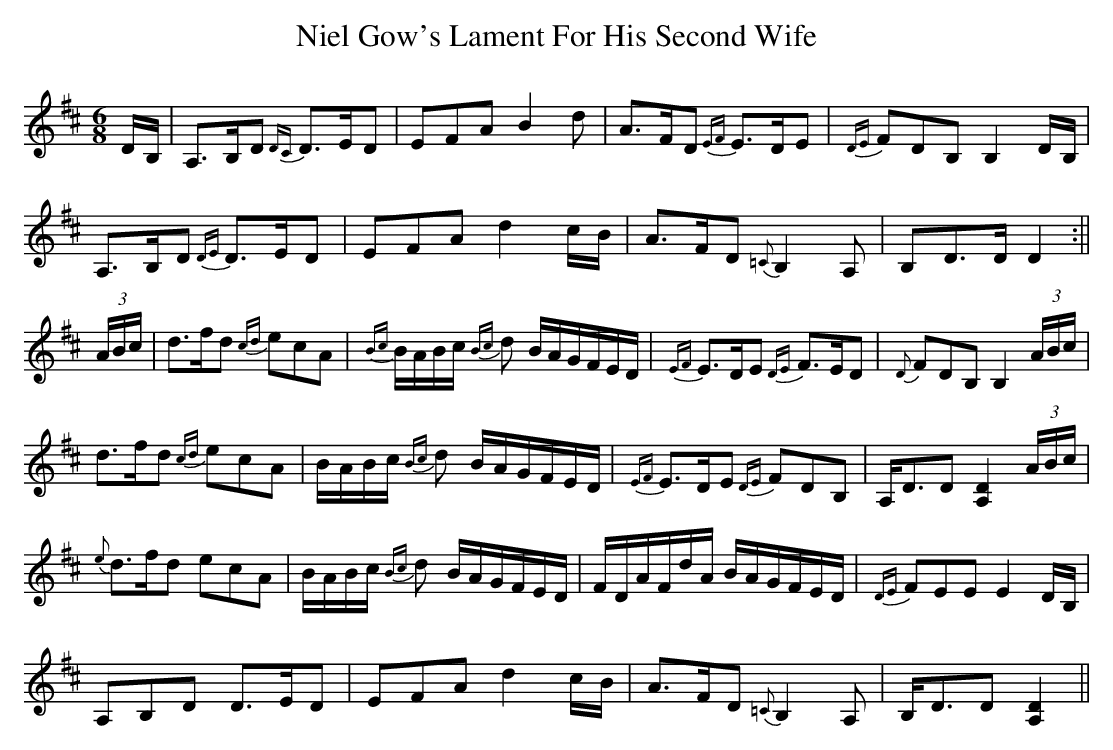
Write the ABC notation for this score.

X:1
T: Niel Gow's Lament For His Second Wife
M: 6/8
L: 1/8
K: Dmaj
D/B,/|A,>B,D {DC}D>ED|EFA B2d|A>FD {EF}E>DE|{DE}FDB, B,2D/B,/|
A,>B,D {DE}D>ED|EFA d2c/B/|A>FD {=C}B,2 A,|B,D>D D2 :||
(3A/B/c/|\d>fd {cd}ecA|{Bc}B/A/B/c/ {Bc}d B/A/G/F/E/D/|{EF}E>DE {DE}F>ED|{D}FDB, B,2 (3A/B/c/|
d>fd {cd}ecA|B/A/B/c/ {Bc}d B/A/G/F/E/D/|{EF}E>DE {DE}FDB,|A,<DD [D2A,2] (3A/B/c/ |
{e}d>fd ecA|B/A/B/c/ {Bc}d B/A/G/F/E/D/|F/D/A/F/d/A/ B/A/G/F/E/D/|{DE}FEE E2D/B,/ |
A,B,D D>ED|EFA   d2c/B/|A>FD {=C}B,2A,|B,<DD [D2A,2] ||
